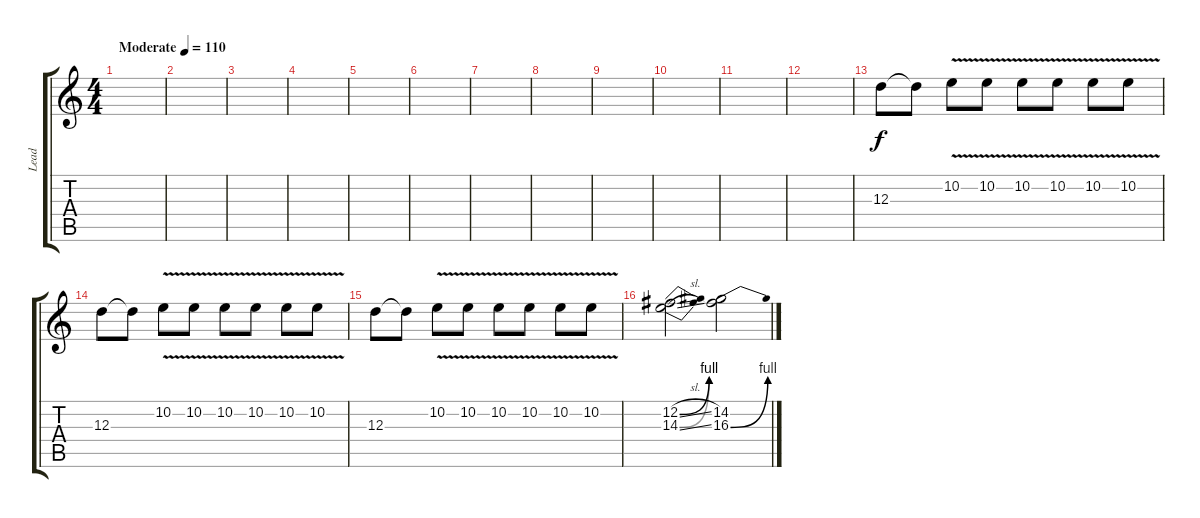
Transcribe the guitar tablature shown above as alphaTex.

\track ("Lead" "Lead") {instrument distortionguitar}
\staff {score tabs}
\tuning (B3 Gb3 D3 A2 E2 B1) {hide}
\ts (4 4)
\tempo (110 "Moderate")
\clef g2
\ks c
|
|
|
|
|
|
|
|
|
|
|
|
12.3.8 12.3{t}.8 10.2{v}.8 10.2{v}.8 10.2{v}.8 10.2{v}.8 10.2{v}.8 10.2{v}.8 |
12.3.8 12.3{t}.8 10.2{v}.8 10.2{v}.8 10.2{v}.8 10.2{v}.8 10.2{v}.8 10.2{v}.8 |
12.3.8 12.3{t}.8 10.2{v}.8 10.2{v}.8 10.2{v}.8 10.2{v}.8 10.2{v}.8 10.2{v}.8 |
(12.2{be (bend 0 0 60 4) sl} 14.3{be (bend 0 0 60 4) sl}).2 (14.2 16.3{be (bend 0 0 60 4)}).2
